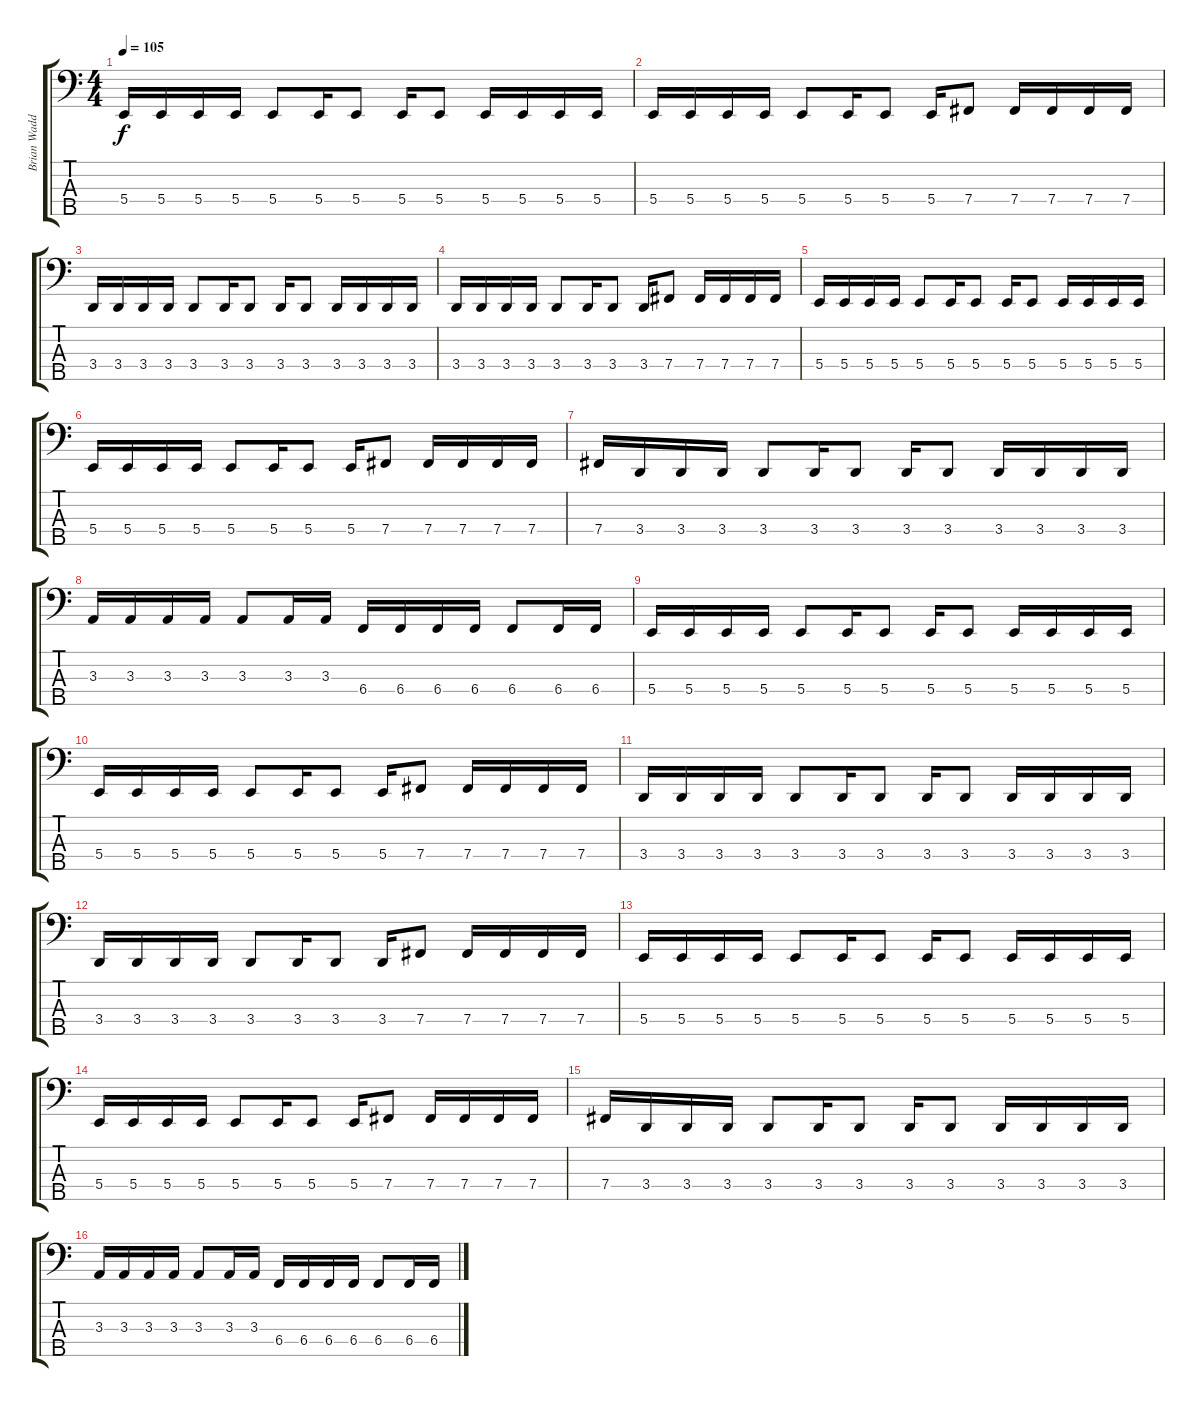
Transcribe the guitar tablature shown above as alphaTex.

\track ("Brian Waddell" "Brian Wadd") {instrument electricbasspick}
\staff {score tabs}
\tuning (Gb2 B1 Gb1 B0 Gb0) {hide}
\ts (4 4)
\tempo 105
\clef f4
\ks c
5.4.16{dy f} 5.4.16 5.4.16 5.4.16 5.4.8 5.4.16 5.4.8 5.4.16 5.4.8 5.4.16 5.4.16 5.4.16 5.4.16 |
5.4.16 5.4.16 5.4.16 5.4.16 5.4.8 5.4.16 5.4.8 5.4.16 7.4.8 7.4.16 7.4.16 7.4.16 7.4.16 |
3.4.16 3.4.16 3.4.16 3.4.16 3.4.8 3.4.16 3.4.8 3.4.16 3.4.8 3.4.16 3.4.16 3.4.16 3.4.16 |
3.4.16 3.4.16 3.4.16 3.4.16 3.4.8 3.4.16 3.4.8 3.4.16 7.4.8 7.4.16 7.4.16 7.4.16 7.4.16 |
5.4.16 5.4.16 5.4.16 5.4.16 5.4.8 5.4.16 5.4.8 5.4.16 5.4.8 5.4.16 5.4.16 5.4.16 5.4.16 |
5.4.16 5.4.16 5.4.16 5.4.16 5.4.8 5.4.16 5.4.8 5.4.16 7.4.8 7.4.16 7.4.16 7.4.16 7.4.16 |
7.4.16 3.4.16 3.4.16 3.4.16 3.4.8 3.4.16 3.4.8 3.4.16 3.4.8 3.4.16 3.4.16 3.4.16 3.4.16 |
3.3.16 3.3.16 3.3.16 3.3.16 3.3.8 3.3.16 3.3.16 6.4.16 6.4.16 6.4.16 6.4.16 6.4.8 6.4.16 6.4.16 |
5.4.16 5.4.16 5.4.16 5.4.16 5.4.8 5.4.16 5.4.8 5.4.16 5.4.8 5.4.16 5.4.16 5.4.16 5.4.16 |
5.4.16 5.4.16 5.4.16 5.4.16 5.4.8 5.4.16 5.4.8 5.4.16 7.4.8 7.4.16 7.4.16 7.4.16 7.4.16 |
3.4.16 3.4.16 3.4.16 3.4.16 3.4.8 3.4.16 3.4.8 3.4.16 3.4.8 3.4.16 3.4.16 3.4.16 3.4.16 |
3.4.16 3.4.16 3.4.16 3.4.16 3.4.8 3.4.16 3.4.8 3.4.16 7.4.8 7.4.16 7.4.16 7.4.16 7.4.16 |
5.4.16 5.4.16 5.4.16 5.4.16 5.4.8 5.4.16 5.4.8 5.4.16 5.4.8 5.4.16 5.4.16 5.4.16 5.4.16 |
5.4.16 5.4.16 5.4.16 5.4.16 5.4.8 5.4.16 5.4.8 5.4.16 7.4.8 7.4.16 7.4.16 7.4.16 7.4.16 |
7.4.16 3.4.16 3.4.16 3.4.16 3.4.8 3.4.16 3.4.8 3.4.16 3.4.8 3.4.16 3.4.16 3.4.16 3.4.16 |
3.3.16 3.3.16 3.3.16 3.3.16 3.3.8 3.3.16 3.3.16 6.4.16 6.4.16 6.4.16 6.4.16 6.4.8 6.4.16 6.4.16
